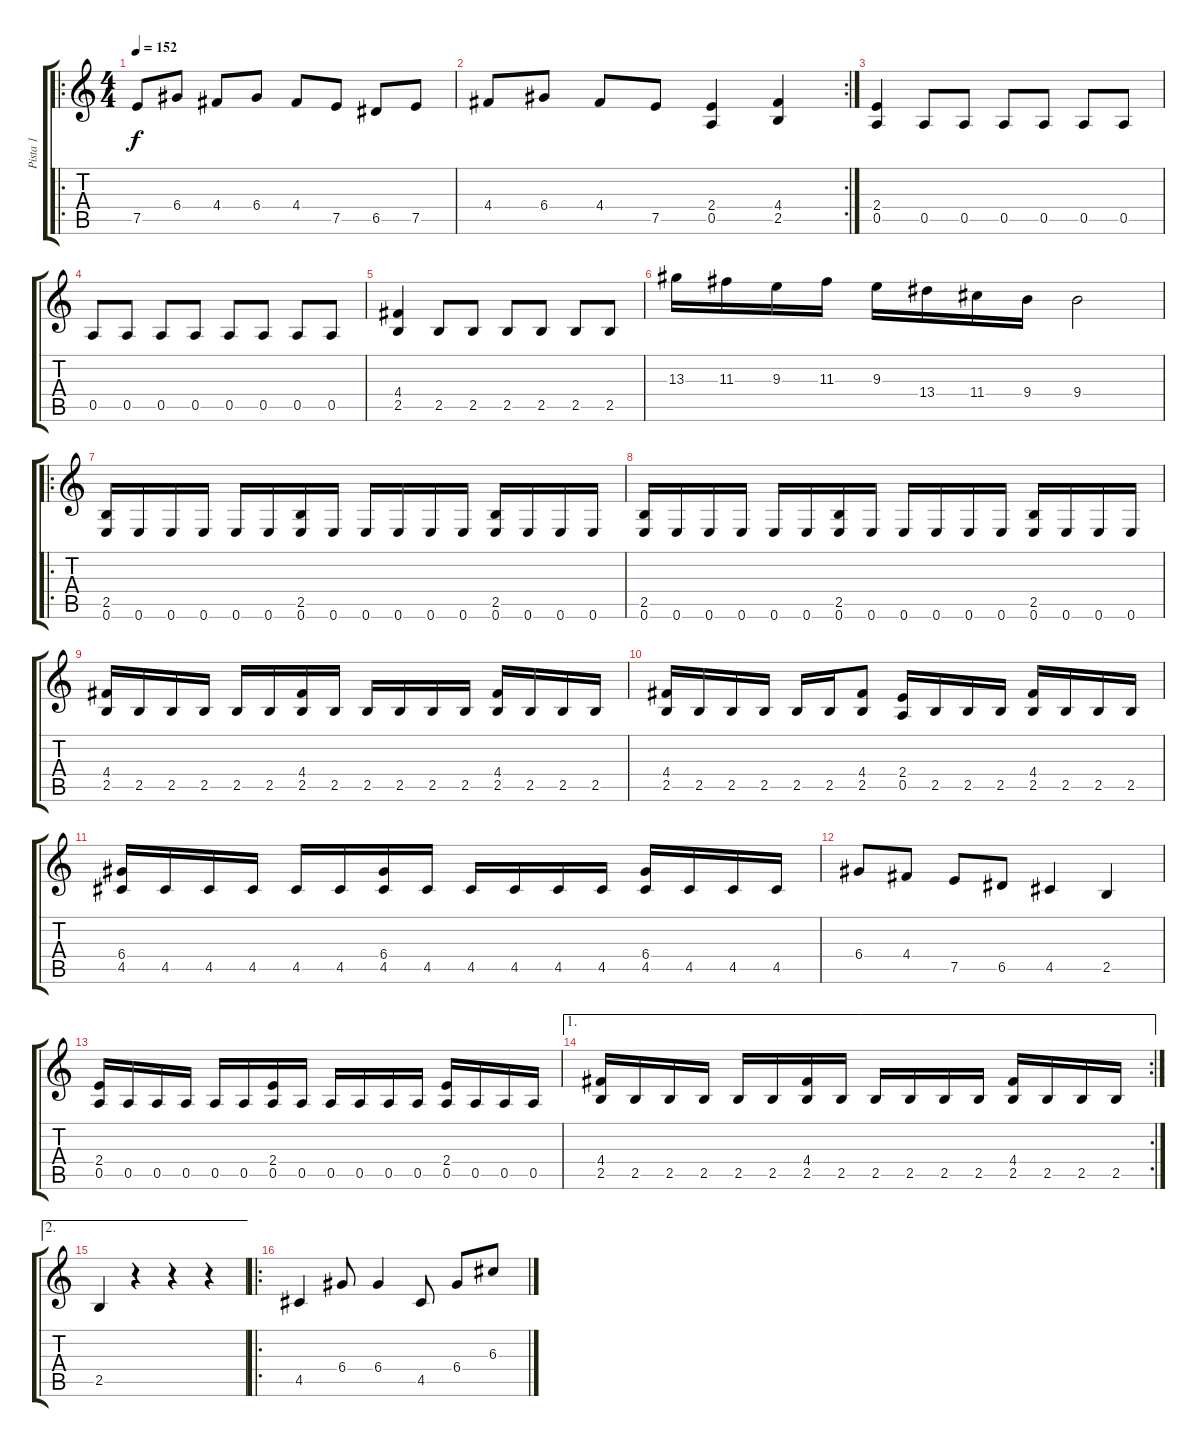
\track ("Pista 1" "Pista 1") {instrument distortionguitar}
\staff {score tabs}
\tuning (E4 B3 G3 D3 A2 E2) {hide}
\ro
\ts (4 4)
\tempo 152
\clef g2
\ks c
7.5.8{dy f} 6.4.8 4.4.8 6.4.8 4.4.8 7.5.8 6.5.8 7.5.8 |
\rc 2
4.4.8 6.4.8 4.4.8 7.5.8 (2.4 0.5).4 (4.4 2.5).4 |
(2.4 0.5).4 0.5.8 0.5.8 0.5.8 0.5.8 0.5.8 0.5.8 |
0.5.8 0.5.8 0.5.8 0.5.8 0.5.8 0.5.8 0.5.8 0.5.8 |
(4.4 2.5).4 2.5.8 2.5.8 2.5.8 2.5.8 2.5.8 2.5.8 |
13.3.16 11.3.16 9.3.16 11.3.16 9.3.16 13.4.16 11.4.16 9.4.16 9.4.2 |
\ro
(2.5 0.6).16 0.6.16 0.6.16 0.6.16 0.6.16 0.6.16 (2.5 0.6).16 0.6.16 0.6.16 0.6.16 0.6.16 0.6.16 (2.5 0.6).16 0.6.16 0.6.16 0.6.16 |
(2.5 0.6).16 0.6.16 0.6.16 0.6.16 0.6.16 0.6.16 (2.5 0.6).16 0.6.16 0.6.16 0.6.16 0.6.16 0.6.16 (2.5 0.6).16 0.6.16 0.6.16 0.6.16 |
(4.4 2.5).16 2.5.16 2.5.16 2.5.16 2.5.16 2.5.16 (4.4 2.5).16 2.5.16 2.5.16 2.5.16 2.5.16 2.5.16 (4.4 2.5).16 2.5.16 2.5.16 2.5.16 |
(4.4 2.5).16 2.5.16 2.5.16 2.5.16 2.5.16 2.5.16 (4.4 2.5).8 (2.4 0.5).16 2.5.16 2.5.16 2.5.16 (4.4 2.5).16 2.5.16 2.5.16 2.5.16 |
(6.4 4.5).16 4.5.16 4.5.16 4.5.16 4.5.16 4.5.16 (6.4 4.5).16 4.5.16 4.5.16 4.5.16 4.5.16 4.5.16 (6.4 4.5).16 4.5.16 4.5.16 4.5.16 |
6.4.8 4.4.8 7.5.8 6.5.8 4.5.4 2.5.4 |
(2.4 0.5).16 0.5.16 0.5.16 0.5.16 0.5.16 0.5.16 (2.4 0.5).16 0.5.16 0.5.16 0.5.16 0.5.16 0.5.16 (2.4 0.5).16 0.5.16 0.5.16 0.5.16 |
\ae 1
\rc 2
(4.4 2.5).16 2.5.16 2.5.16 2.5.16 2.5.16 2.5.16 (4.4 2.5).16 2.5.16 2.5.16 2.5.16 2.5.16 2.5.16 (4.4 2.5).16 2.5.16 2.5.16 2.5.16 |
\ae 2
2.5.4 r.4 r.4 r.4 |
\ro
4.5.4 6.4.8 6.4.4 4.5.8 6.4.8 6.3.8
